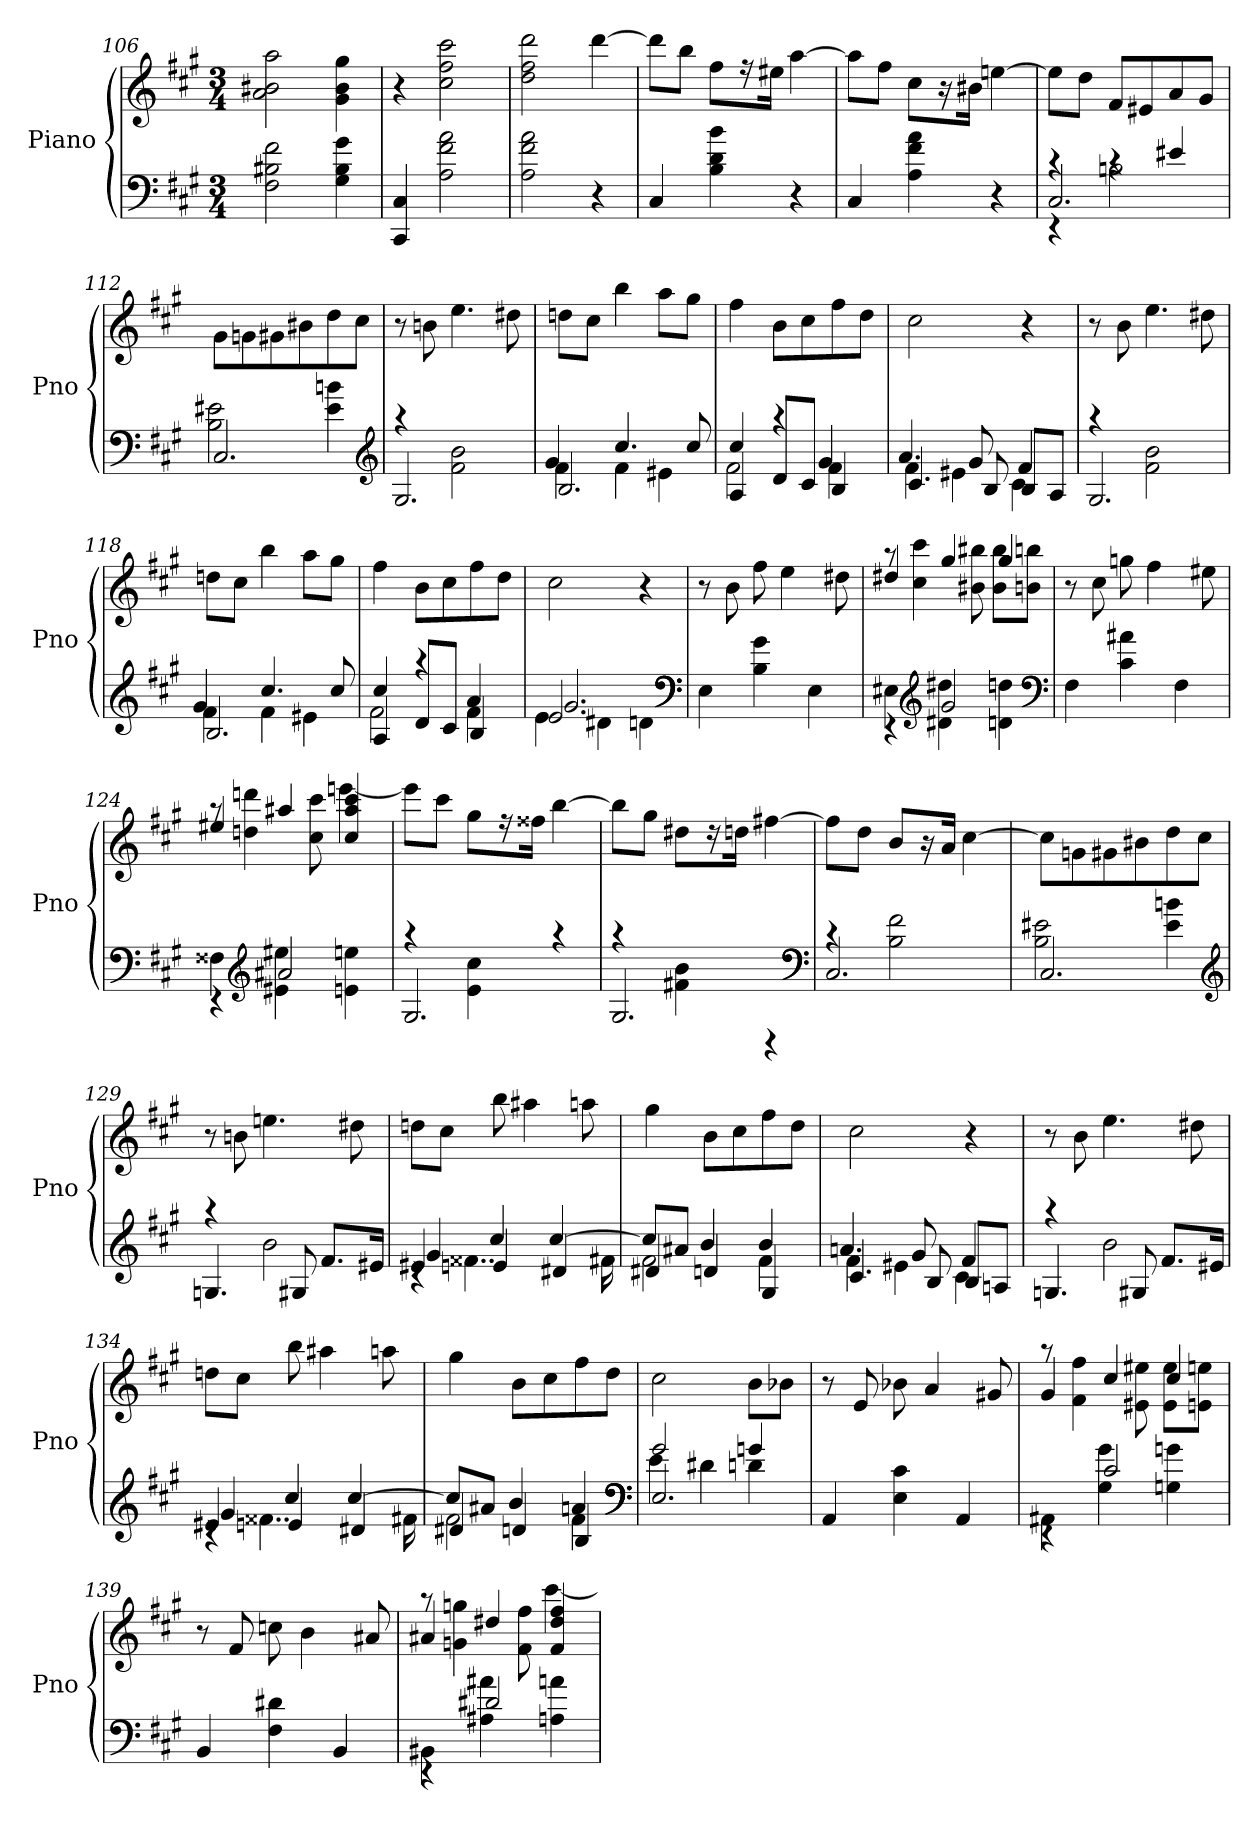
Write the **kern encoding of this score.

**kern	**kern
*part1	*part1
*staff2	*staff1
*I"Piano	*
*I'Pno	*
*clefF4	*clefG2
*k[f#c#g#]	*k[f#c#g#]
*f#:	*f#:
*M3/4	*M3/4
=106	=106
2F# 2B#X 2f#	2a 2b#X 2aa
4G# 4B# 4g#	4g# 4b# 4gg#
=107	=107
4CC# 4C#	4r
2A 2f# 2a	2cc# 2ff# 2ccc#
=108	=108
2A 2f# 2a	2dd 2ff# 2ddd
4r	[4ddd
=109	=109
4C#	8dddL]
.	8bbJ
4B 4d 4b	8ff#L
.	16r
.	16ee#XJk
4r	[4aa
=110	=110
4C#	8aaL]
.	8ff#J
4A 4f# 4a	8cc#L
.	16r
.	16b#XJk
4r	[4een
=111	=111
*^	*
*	*^	*
2.C#	4rEE	4rc	8eeL]
.	.	.	8ddJ
.	2Bn	4rc	8f#L
.	.	.	8e#X
.	.	4e#X	8a
.	.	.	8g#J
*	*v	*v	*
=112	=112	=112
2.C#	2B 2e#X	8g#L
.	.	8gn
.	.	8g#X
.	.	8b#X
.	4e# 4bn	8dd
.	.	8cc#J
*clefG2	*	*
=113	=113	=113
2.G#	4raa	8r
.	.	8bn
.	2f# 2b	4.ee
.	.	8dd#X
=114	=114	=114
*	*^	*
2.B	4f#	4g#	8ddnL
.	.	.	8cc#J
.	4f#	4.cc#	4bb
.	4e#X	.	8aaL
.	.	8cc#	8gg#J
=115	=115	=115	=115
4A	2f#	4cc#	4ff#
8dL	.	4raa	8bL
8c#J	.	.	8cc#
4B	4f#	4g#	8ff#
.	.	.	8ddJ
=116	=116	=116	=116
4.c#	4f#	4.a	2cc#
.	4e#X	.	.
8B	.	8g#	.
8BL	4c#	4f#	4r
8AJ	.	.	.
*	*v	*v	*
=117	=117	=117
2.G#	4raa	8r
.	.	8b
.	2f# 2b	4.ee
.	.	8dd#X
=118	=118	=118
*	*^	*
2.B	4f#	4g#	8ddnL
.	.	.	8cc#J
.	4f#	4.cc#	4bb
.	4e#X	.	8aaL
.	.	8cc#	8gg#J
=119	=119	=119	=119
4A	2f#	4cc#	4ff#
8dL	.	4raa	8bL
8c#J	.	.	8cc#
4B	4f#	4a	8ff#
.	.	.	8ddJ
=120	=120	=120	=120
2.e	4e	2.g#	2cc#
.	4d#X	.	.
.	4dn	.	4r
*v	*v	*v	*
*clefF4	*
=121	=121
4E	8r
.	8b
4B 4g#	8ff#
.	4ee
4E	.
.	8dd#X
=122	=122
*^	*^
4rEE	4E#X	4dd#X	8raa
.	.	.	4cc# 4ccc#
*clefG2	*	*	*
2g#	4d#X 4dd#X	4gg#	.
.	.	.	8b#X 8bb#X
.	4dn 4ddn	4gg#	8b# 8bb#L
.	.	.	8bn 8bbnJ
*v	*v	*	*
*	*v	*v
*clefF4	*
=123	=123
4F#	8r
.	8cc#
4c# 4a#X	8ggn
.	4ff#
4F#	.
.	8ee#X
=124	=124
*^	*^
4rEE	4F##X	4ee#X	8raa
.	.	.	4ddn 4dddn
*clefG2	*	*	*
2a#X	4e#X 4ee#X	4aa#X	.
.	.	.	8cc# 8ccc#
.	4en 4een	4cc# 4aa# 4ccc#	[4eeen
*	*	*v	*v
=125	=125	=125
2.G#	4raa	8eeeL]
.	.	8ccc#J
.	4e 4cc#	8gg#L
.	.	16r
.	.	16ff##XJk
.	4raa	[4bb
=126	=126	=126
2.G#	4raa	8bbL]
.	.	8gg#J
.	4f#X 4b	8dd#XL
.	.	16r
.	.	16ddnJk
.	4r	[4ff#X
*clefF4	*	*
=127	=127	=127
2.C#	4rc	8ff#L]
.	.	8ddJ
.	2B 2f#	8bL
.	.	16r
.	.	16aJk
.	.	[4cc#
=128	=128	=128
2.C#	2B 2e#X	8cc#L]
.	.	8gn
.	.	8g#X
.	.	8b#X
.	4e# 4bn	8dd
.	.	8cc#J
*clefG2	*	*
=129	=129	=129
4.Gn	4raa	8r
.	.	8bn
.	2b	4.een
8G#X	.	.
8.f#L	.	.
.	.	8dd#X
16e#XJk	.	.
=130	=130	=130
*	*^	*
4e#X	4rc	4g#	8ddnL
.	.	.	8cc#J
4en	4..f##X	4cc#	8bb
.	.	.	4aa#X
4d#X	.	[4cc#	.
.	.	.	8aan
.	16f#X	.	.
=131	=131	=131	=131
4d#X	2f#	8cc#L]	4gg#
.	.	8a#XJ	.
4dn	.	4b	8bL
.	.	.	8cc#
4G#	4f#	4b	8ff#
.	.	.	8ddJ
=132	=132	=132	=132
4.c#	4f#	4.an	2cc#
.	4e#X	.	.
8B	.	8g#	.
8BL	4c#	4f#	4r
8AnJ	.	.	.
*	*v	*v	*
=133	=133	=133
4.Gn	4raa	8r
.	.	8b
.	2b	4.ee
8G#X	.	.
8.f#L	.	.
.	.	8dd#X
16e#XJk	.	.
=134	=134	=134
*	*^	*
4e#X	4rc	4g#	8ddnL
.	.	.	8cc#J
4en	4..f##X	4cc#	8bb
.	.	.	4aa#X
4d#X	.	[4cc#	.
.	.	.	8aan
.	16f#X	.	.
=135	=135	=135	=135
4d#X	2f#	8cc#L]	4gg#
.	.	8a#XJ	.
4dn	.	4b	8bL
.	.	.	8cc#
4B	4f#	4an	8ff#
.	.	.	8ddJ
*clefF4	*	*	*
=136	=136	=136	=136
2.E	4e	2g#	2cc#
.	4d#X	.	.
.	4dn	4gn	8bL
.	.	.	8b-XJ
*v	*v	*v	*
=137	=137
4AA	8r
.	8e
4E 4c#	8b-X
.	4a
4AA	.
.	8g#X
=138	=138
*^	*^
4rEE	4AA#X	4g#	8raa
.	.	.	4f# 4ff#
2c#	4G# 4g#	4cc#	.
.	.	.	8e#X 8ee#X
.	4Gn 4gn	4cc#	8e# 8ee#L
.	.	.	8en 8eenJ
*v	*v	*	*
*	*v	*v
=139	=139
4BB	8r
.	8f#
4F# 4d#X	8ccn
.	4b
4BB	.
.	8a#X
=140	=140
*^	*^
4rEE	4BB#X	4a#X	8raa
.	.	.	4gn 4ggn
2d#X	4A#X 4a#X	4dd#X	.
.	.	.	8f# 8ff#
.	4An 4an	4f# 4dd# 4ff#	[4ccc#
*v	*v	*	*
*	*v	*v
=	=
*-	*-
